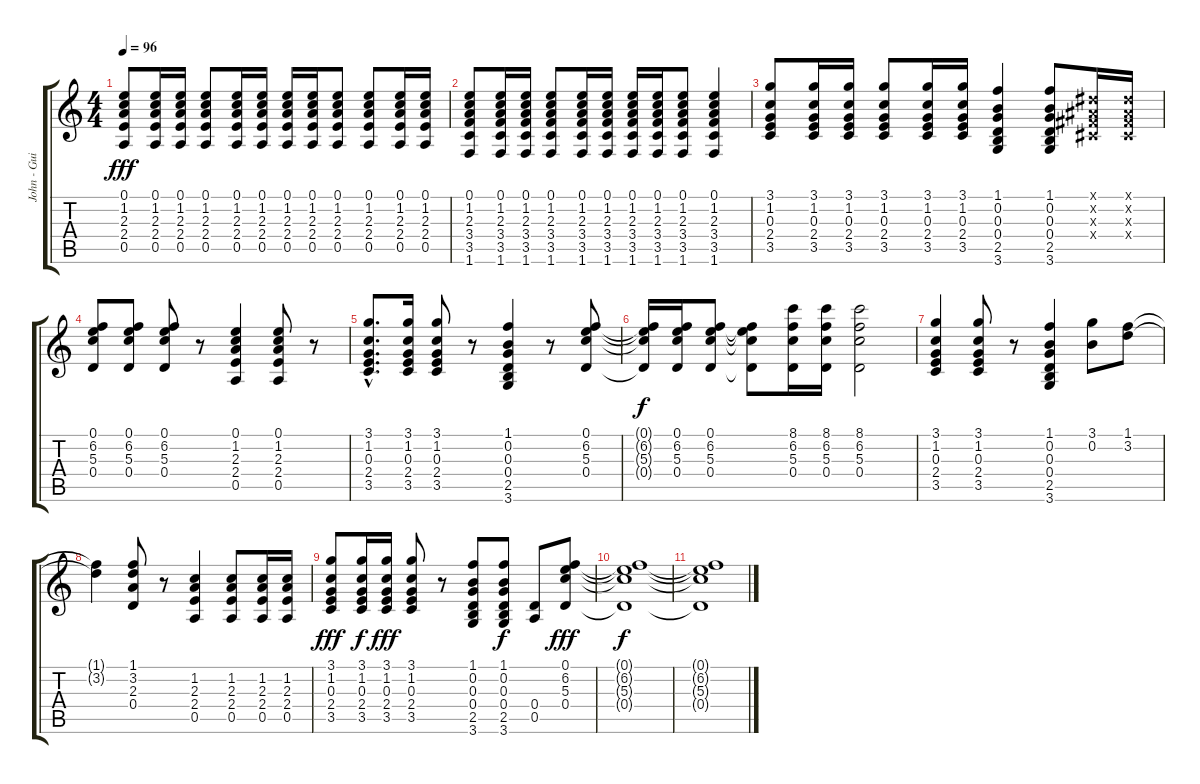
\track ("John - Guitar" "John - Gui") {instrument electricguitarclean}
\staff {score tabs}
\tuning (E4 B3 G3 D3 A2 E2) {hide}
\ts (4 4)
\tempo 96
\clef g2
\ks c
(0.1 1.2 2.3 2.4 0.5).8{dy fff} (0.1 1.2 2.3 2.4 0.5).16 (0.1 1.2 2.3 2.4 0.5).16 (0.1 1.2 2.3 2.4 0.5).8 (0.1 1.2 2.3 2.4 0.5).16 (0.1 1.2 2.3 2.4 0.5).16 (0.1 1.2 2.3 2.4 0.5).16 (0.1 1.2 2.3 2.4 0.5).16 (0.1 1.2 2.3 2.4 0.5).8 (0.1 1.2 2.3 2.4 0.5).8 (0.1 1.2 2.3 2.4 0.5).16 (0.1 1.2 2.3 2.4 0.5).16 |
(0.1 1.2 2.3 3.4 3.5 1.6).8 (0.1 1.2 2.3 3.4 3.5 1.6).16 (0.1 1.2 2.3 3.4 3.5 1.6).16 (0.1 1.2 2.3 3.4 3.5 1.6).8 (0.1 1.2 2.3 3.4 3.5 1.6).16 (0.1 1.2 2.3 3.4 3.5 1.6).16 (0.1 1.2 2.3 3.4 3.5 1.6).16 (0.1 1.2 2.3 3.4 3.5 1.6).16 (0.1 1.2 2.3 3.4 3.5 1.6).8 (0.1 1.2 2.3 3.4 3.5 1.6).4 |
(3.1 1.2 0.3 2.4 3.5).8 (3.1 1.2 0.3 2.4 3.5).16 (3.1 1.2 0.3 2.4 3.5).16 (3.1 1.2 0.3 2.4 3.5).8 (3.1 1.2 0.3 2.4 3.5).16 (3.1 1.2 0.3 2.4 3.5).16 (1.1 0.2 0.3 0.4 2.5 3.6).4 (1.1 0.2 0.3 0.4 2.5 3.6).8 (-1.1{x} -1.2{x} -1.3{x} -1.4{x}).16 (-1.1{x} -1.2{x} -1.3{x} -1.4{x}).16 |
(0.1 6.2 5.3 0.4).8 (0.1 6.2 5.3 0.4).8 (0.1 6.2 5.3 0.4).8 r.8 (0.1 1.2 2.3 2.4 0.5).4 (0.1 1.2 2.3 2.4 0.5).8 r.8 |
(3.1{hac} 1.2{hac} 0.3{hac} 2.4{hac} 3.5{hac}).8{d} (3.1 1.2 0.3 2.4 3.5).16 (3.1 1.2 0.3 2.4 3.5).8 r.8 (1.1 0.2 0.3 0.4 2.5 3.6).4 r.8 (0.1 6.2 5.3 0.4).8 |
(0.1{t} 6.2{t} 5.3{t} 0.4{t}).16{dy f} (0.1 6.2 5.3 0.4).16 (0.1 6.2 5.3 0.4).8 (0.1{t} 6.2{t} 5.3{t} 0.4{t}).8 (8.1 6.2 5.3 0.4).16 (8.1 6.2 5.3 0.4).16 (8.1 6.2 5.3 0.4).2 |
(3.1 1.2 0.3 2.4 3.5).4 (3.1 1.2 0.3 2.4 3.5).8 r.8 (1.1 0.2 0.3 0.4 2.5 3.6).4 (3.1 0.2).8 (1.1 3.2).8 |
(1.1{t} 3.2{t}).4 (1.1 3.2 2.3 0.4).8 r.8 (1.2 2.3 2.4 0.5).4 (1.2 2.3 2.4 0.5).8 (1.2 2.3 2.4 0.5).16 (1.2 2.3 2.4 0.5).16 |
(3.1 1.2 0.3 2.4 3.5).8{dy fff} (3.1 1.2 0.3 2.4 3.5).16{dy f} (3.1 1.2 0.3 2.4 3.5).16{dy fff} (3.1 1.2 0.3 2.4 3.5).8 r.8 (1.1 0.2 0.3 0.4 2.5 3.6).8 (1.1 0.2 0.3 0.4 2.5 3.6).8{dy f} (0.4 0.5).8 (0.1 6.2 5.3 0.4).8{dy fff} |
(0.1{t} 6.2{t} 5.3{t} 0.4{t}).1{dy f} |
(0.1{t} 6.2{t} 5.3{t} 0.4{t}).1
